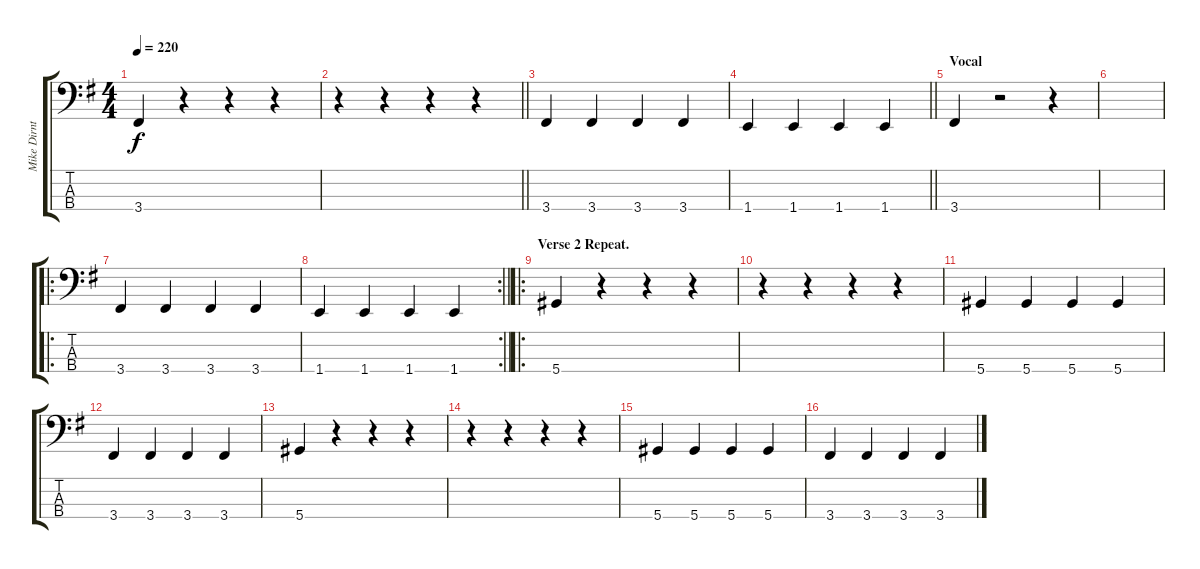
\track ("Mike Dirnt" "Mike Dirnt") {instrument electricbasspick}
\staff {score tabs}
\tuning (Gb2 Db2 Ab1 Eb1) {hide}
\ts (4 4)
\tempo 220
\clef f4
\ks g
3.4.4{dy f} r.4 r.4 r.4 |
\barLineRight lightlight
r.4 r.4 r.4 r.4 |
3.4.4 3.4.4 3.4.4 3.4.4 |
\barLineRight lightlight
1.4.4 1.4.4 1.4.4 1.4.4 |
\section ("" "Vocal")
3.4.4 r.2 r.4 |
|
\ro
3.4.4 3.4.4 3.4.4 3.4.4 |
\rc 2
\barLineRight lightlight
1.4.4 1.4.4 1.4.4 1.4.4 |
\ro
\section ("" "Verse 2 Repeat.")
5.4.4 r.4 r.4 r.4 |
r.4 r.4 r.4 r.4 |
5.4.4 5.4.4 5.4.4 5.4.4 |
3.4.4 3.4.4 3.4.4 3.4.4 |
5.4.4 r.4 r.4 r.4 |
r.4 r.4 r.4 r.4 |
5.4.4 5.4.4 5.4.4 5.4.4 |
3.4.4 3.4.4 3.4.4 3.4.4
